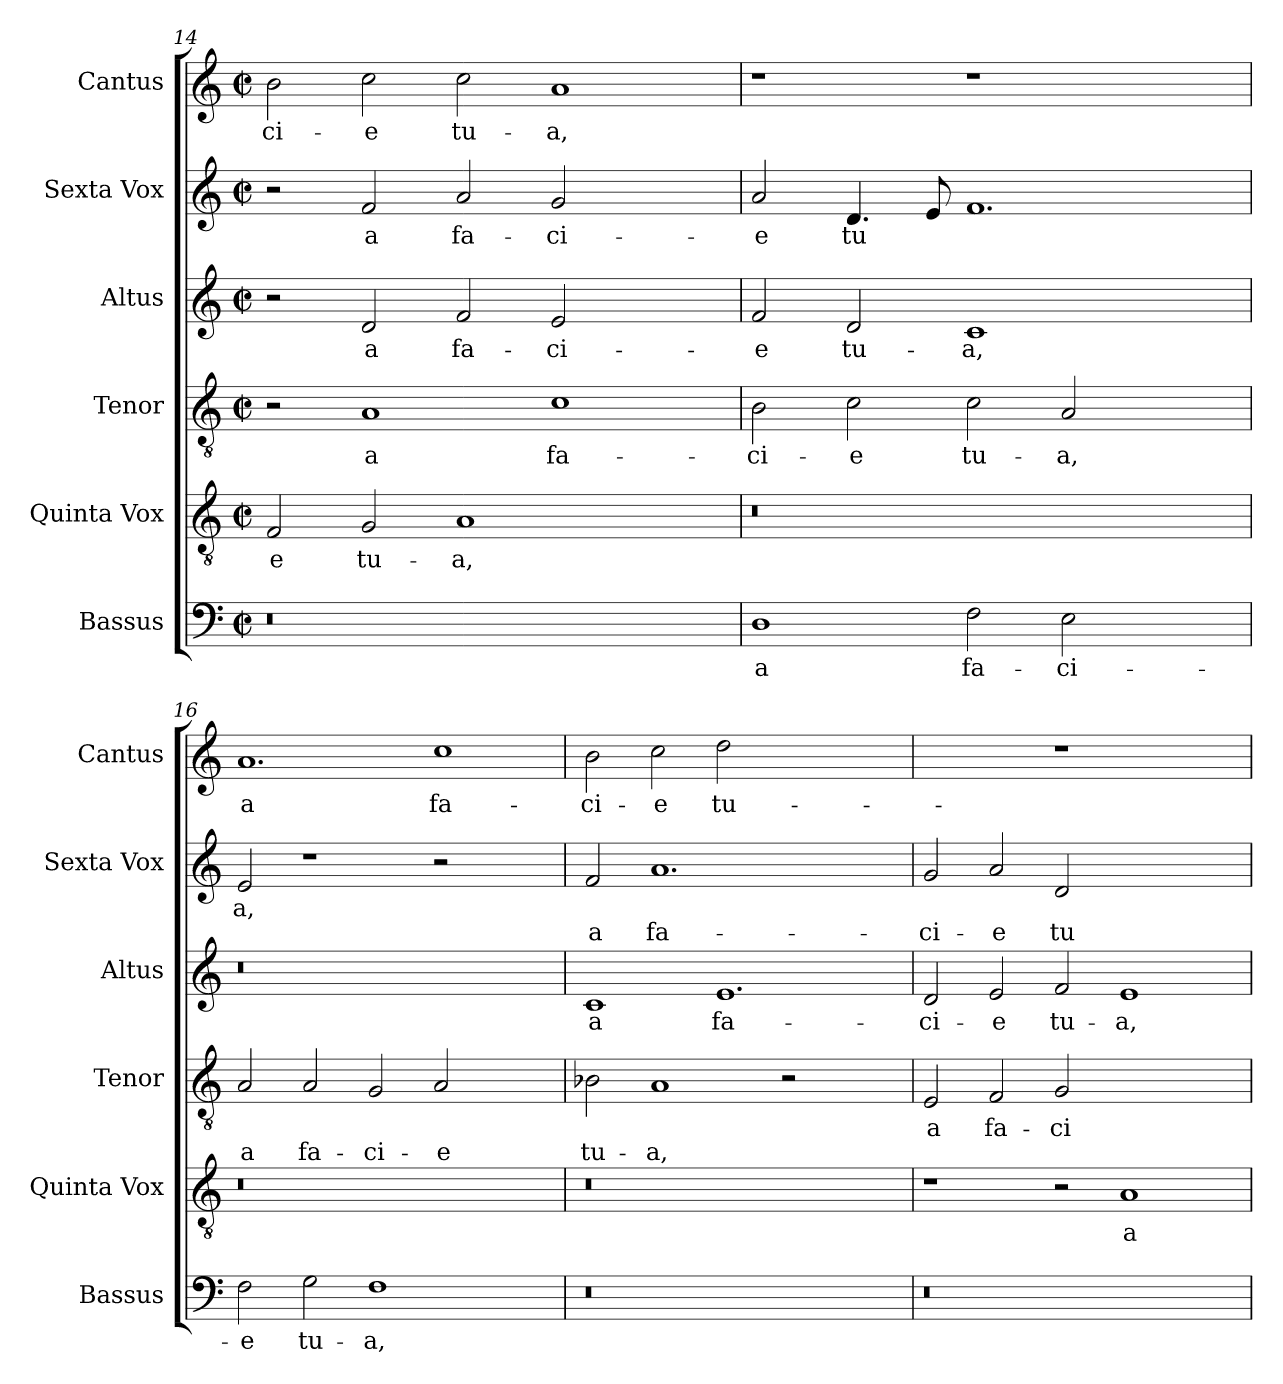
**kern	**text	**kern	**text	**kern	**text	**text	**kern	**text	**kern	**text	**text	**kern	**text
*part6	*part6	*part5	*part5	*part4	*part4	*part4	*part3	*part3	*part2	*part2	*part2	*part1	*part1
*staff6	*staff6	*staff5	*staff5	*staff4	*staff4	*staff4	*staff3	*staff3	*staff2	*staff2	*staff2	*staff1	*staff1
*I"Bassus	*	*I"Quinta Vox	*	*I"Tenor	*	*	*I"Altus	*	*I"Sexta Vox	*	*	*I"Cantus	*
*I'Bassus	*	*I'Quinta Vox	*	*I'Tenor	*	*	*I'Altus	*	*I'Sexta Vox	*	*	*I'Cantus	*
*clefF4	*	*clefGv2	*	*clefGv2	*	*	*clefG2	*	*clefG2	*	*	*clefG2	*
*k[]	*	*k[]	*	*k[]	*	*	*k[]	*	*k[]	*	*	*k[]	*
*C:	*	*C:	*	*C:	*	*	*C:	*	*C:	*	*	*C:	*
*M4/2	*	*M4/2	*	*M4/2	*	*	*M4/2	*	*M4/2	*	*	*M4/2	*
*met(c|)	*	*met(c|)	*	*met(c|)	*	*	*met(c|)	*	*met(c|)	*	*	*met(c|)	*
=14	=14	=14	=14	=14	=14	=14	=14	=14	=14	=14	=14	=14	=14
!	!	!	!LO:LY:b	!	!	!	!	!	!	!	!	!	!LO:LY:b
0r	.	2F	-e	2r	.	.	2r	.	2r	.	.	2b	-ci-
!	!	!	!LO:LY:b	!	!LO:LY:b	!	!	!LO:LY:b	!	!LO:LY:b	!	!	!LO:LY:b
.	.	2G	tu-	1A	a	.	2d	a	2f	a	.	2cc	-e
!	!	!	!LO:LY:b	!	!	!	!	!LO:LY:b	!	!LO:LY:b	!	!	!LO:LY:b
.	.	1A	-a,	.	.	.	2f	fa-	2a	fa-	.	2cc	tu-
!	!	!	!	!	!LO:LY:b	!	!	!LO:LY:b	!	!LO:LY:b	!	!	!LO:LY:b
.	.	.	.	1c	fa-	.	2e	-ci-	2g	-ci-	.	1a	-a,
2ryy	.	2ryy	.	.	.	.	2ryy	.	2ryy	.	.	.	.
=15	=15	=15	=15	=15	=15	=15	=15	=15	=15	=15	=15	=15	=15
!	!LO:LY:b	!	!	!	!LO:LY:b	!	!	!LO:LY:b	!	!LO:LY:b	!	!	!
1D	a	0r	.	2B	-ci-	.	2f	-e	2a	-e	.	1r	.
!	!	!	!	!	!LO:LY:b	!	!	!LO:LY:b	!	!LO:LY:b	!	!	!
.	.	.	.	2c	-e	.	2d	tu-	4.d	tu	.	.	.
.	.	.	.	.	.	.	.	.	8e	.	.	.	.
!	!LO:LY:b	!	!	!	!LO:LY:b	!	!	!LO:LY:b	!	!	!	!	!
2F	fa-	.	.	2c	tu-	.	1c	-a,	1.f	.	.	1r	.
!	!LO:LY:b	!	!	!	!LO:LY:b	!	!	!	!	!	!	!	!
2E	-ci-	.	.	2A	-a,	.	.	.	.	.	.	.	.
2ryy	.	2ryy	.	2ryy	.	.	2ryy	.	.	.	.	2ryy	.
=16	=16	=16	=16	=16	=16	=16	=16	=16	=16	=16	=16	=16	=16
!	!LO:LY:b	!	!	!	!	!LO:LY:b	!	!	!	!LO:LY:b	!	!	!LO:LY:b
2F	-e	0r	.	2A	.	a	0r	.	2e	a,	.	1.a	a
!	!LO:LY:b	!	!	!	!	!LO:LY:b	!	!	!	!	!	!	!
2G	tu-	.	.	2A	.	fa-	.	.	1r	.	.	.	.
!	!LO:LY:b	!	!	!	!	!LO:LY:b	!	!	!	!	!	!	!
1F	-a,	.	.	2G	.	-ci-	.	.	.	.	.	.	.
!	!	!	!	!	!	!LO:LY:b	!	!	!	!	!	!	!LO:LY:b
.	.	.	.	2A	.	-e	.	.	2r	.	.	1cc	fa-
2ryy	.	2ryy	.	2ryy	.	.	2ryy	.	2ryy	.	.	.	.
=17	=17	=17	=17	=17	=17	=17	=17	=17	=17	=17	=17	=17	=17
!	!	!	!	!	!	!LO:LY:b	!	!LO:LY:b	!	!	!LO:LY:b	!	!LO:LY:b
0r	.	0r	.	2B-X	.	tu-	1c	a	2f	.	a	2b	-ci-
!	!	!	!	!	!	!LO:LY:b	!	!	!	!	!LO:LY:b	!	!LO:LY:b
.	.	.	.	1A	.	-a,	.	.	1.a	.	fa-	2cc	-e
!	!	!	!	!	!	!	!	!LO:LY:b	!	!	!	!	!LO:LY:b
.	.	.	.	.	.	.	1.e	fa-	.	.	.	2dd	tu-
!	!	!	!	!	!	!	!	!	!	!	!	!	!LO:LY:b
.	.	.	.	2r	.	.	.	.	.	.	.	[1ccyy	-a
2ryy	.	2ryy	.	2ryy	.	.	.	.	2ryy	.	.	.	.
=18	=18	=18	=18	=18	=18	=18	=18	=18	=18	=18	=18	=18	=18
!	!	!	!	!	!LO:LY:b	!	!	!LO:LY:b	!	!	!LO:LY:b	!	!
0r	.	1r	.	2E	a	.	2d	-ci-	2g	.	-ci-	2ccyy_	.
!	!	!	!	!	!LO:LY:b	!	!	!LO:LY:b	!	!	!LO:LY:b	!	!
.	.	.	.	2F	fa-	.	2e	-e	2a	.	-e	2ccyy]	.
!	!	!	!	!	!LO:LY:b	!	!	!LO:LY:b	!	!	!LO:LY:b	!	!
.	.	2r	.	2G	-ci-	.	2f	tu-	2d	.	tu-	1r	.
!	!	!	!LO:LY:b	!	!	!	!	!LO:LY:b	!	!	!	!	!
.	.	1A	a	1ryy	.	.	1e	-a,	1ryy	.	.	.	.
2ryy	.	.	.	.	.	.	.	.	.	.	.	2ryy	.
=	=	=	=	=	=	=	=	=	=	=	=	=	=
*-	*-	*-	*-	*-	*-	*-	*-	*-	*-	*-	*-	*-	*-
